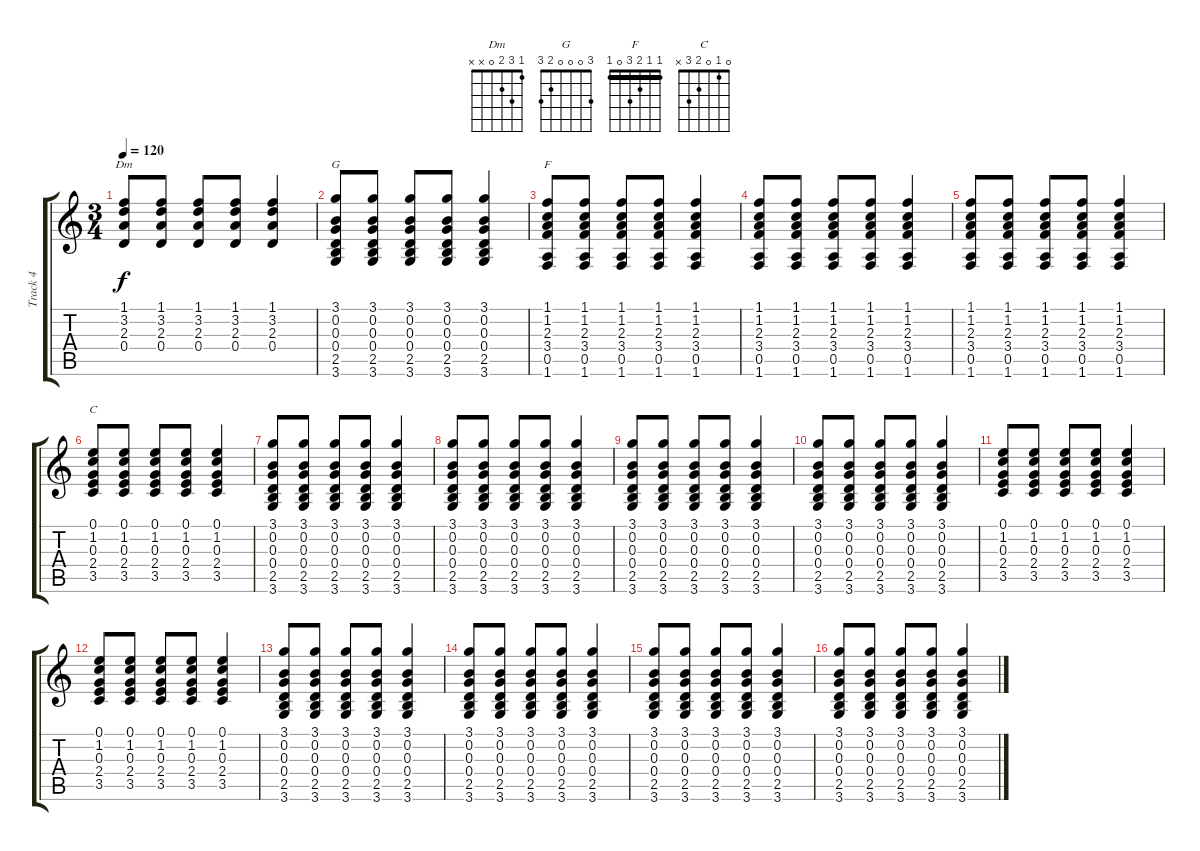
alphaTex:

\track ("Track 4" "Track 4") {instrument acousticguitarnylon}
\staff {score tabs}
\tuning (E4 B3 G3 D3 A2 E2) {hide}
\chord ("Dm" 1 3 2 0 x x)
\chord ("G" 3 0 0 0 2 3)
\chord ("F" 1 1 2 3 0 1) {barre 1}
\chord ("C" 0 1 0 2 3 x)
\ts (3 4)
\tempo 120
\clef g2
\ks c
(1.1 3.2 2.3 0.4).8{ch "Dm" dy f} (1.1 3.2 2.3 0.4).8 (1.1 3.2 2.3 0.4).8 (1.1 3.2 2.3 0.4).8 (1.1 3.2 2.3 0.4).4 |
(3.1 0.2 0.3 0.4 2.5 3.6).8{ch "G"} (3.1 0.2 0.3 0.4 2.5 3.6).8 (3.1 0.2 0.3 0.4 2.5 3.6).8 (3.1 0.2 0.3 0.4 2.5 3.6).8 (3.1 0.2 0.3 0.4 2.5 3.6).4 |
(1.1 1.2 2.3 3.4 0.5 1.6).8{ch "F"} (1.1 1.2 2.3 3.4 0.5 1.6).8 (1.1 1.2 2.3 3.4 0.5 1.6).8 (1.1 1.2 2.3 3.4 0.5 1.6).8 (1.1 1.2 2.3 3.4 0.5 1.6).4 |
(1.1 1.2 2.3 3.4 0.5 1.6).8 (1.1 1.2 2.3 3.4 0.5 1.6).8 (1.1 1.2 2.3 3.4 0.5 1.6).8 (1.1 1.2 2.3 3.4 0.5 1.6).8 (1.1 1.2 2.3 3.4 0.5 1.6).4 |
(1.1 1.2 2.3 3.4 0.5 1.6).8 (1.1 1.2 2.3 3.4 0.5 1.6).8 (1.1 1.2 2.3 3.4 0.5 1.6).8 (1.1 1.2 2.3 3.4 0.5 1.6).8 (1.1 1.2 2.3 3.4 0.5 1.6).4 |
(0.1 1.2 0.3 2.4 3.5).8{ch "C"} (0.1 1.2 0.3 2.4 3.5).8 (0.1 1.2 0.3 2.4 3.5).8 (0.1 1.2 0.3 2.4 3.5).8 (0.1 1.2 0.3 2.4 3.5).4 |
(3.1 0.2 0.3 0.4 2.5 3.6).8 (3.1 0.2 0.3 0.4 2.5 3.6).8 (3.1 0.2 0.3 0.4 2.5 3.6).8 (3.1 0.2 0.3 0.4 2.5 3.6).8 (3.1 0.2 0.3 0.4 2.5 3.6).4 |
(3.1 0.2 0.3 0.4 2.5 3.6).8 (3.1 0.2 0.3 0.4 2.5 3.6).8 (3.1 0.2 0.3 0.4 2.5 3.6).8 (3.1 0.2 0.3 0.4 2.5 3.6).8 (3.1 0.2 0.3 0.4 2.5 3.6).4 |
(3.1 0.2 0.3 0.4 2.5 3.6).8 (3.1 0.2 0.3 0.4 2.5 3.6).8 (3.1 0.2 0.3 0.4 2.5 3.6).8 (3.1 0.2 0.3 0.4 2.5 3.6).8 (3.1 0.2 0.3 0.4 2.5 3.6).4 |
(3.1 0.2 0.3 0.4 2.5 3.6).8 (3.1 0.2 0.3 0.4 2.5 3.6).8 (3.1 0.2 0.3 0.4 2.5 3.6).8 (3.1 0.2 0.3 0.4 2.5 3.6).8 (3.1 0.2 0.3 0.4 2.5 3.6).4 |
(0.1 1.2 0.3 2.4 3.5).8 (0.1 1.2 0.3 2.4 3.5).8 (0.1 1.2 0.3 2.4 3.5).8 (0.1 1.2 0.3 2.4 3.5).8 (0.1 1.2 0.3 2.4 3.5).4 |
(0.1 1.2 0.3 2.4 3.5).8 (0.1 1.2 0.3 2.4 3.5).8 (0.1 1.2 0.3 2.4 3.5).8 (0.1 1.2 0.3 2.4 3.5).8 (0.1 1.2 0.3 2.4 3.5).4 |
(3.1 0.2 0.3 0.4 2.5 3.6).8 (3.1 0.2 0.3 0.4 2.5 3.6).8 (3.1 0.2 0.3 0.4 2.5 3.6).8 (3.1 0.2 0.3 0.4 2.5 3.6).8 (3.1 0.2 0.3 0.4 2.5 3.6).4 |
(3.1 0.2 0.3 0.4 2.5 3.6).8 (3.1 0.2 0.3 0.4 2.5 3.6).8 (3.1 0.2 0.3 0.4 2.5 3.6).8 (3.1 0.2 0.3 0.4 2.5 3.6).8 (3.1 0.2 0.3 0.4 2.5 3.6).4 |
(3.1 0.2 0.3 0.4 2.5 3.6).8 (3.1 0.2 0.3 0.4 2.5 3.6).8 (3.1 0.2 0.3 0.4 2.5 3.6).8 (3.1 0.2 0.3 0.4 2.5 3.6).8 (3.1 0.2 0.3 0.4 2.5 3.6).4 |
(3.1 0.2 0.3 0.4 2.5 3.6).8 (3.1 0.2 0.3 0.4 2.5 3.6).8 (3.1 0.2 0.3 0.4 2.5 3.6).8 (3.1 0.2 0.3 0.4 2.5 3.6).8 (3.1 0.2 0.3 0.4 2.5 3.6).4
